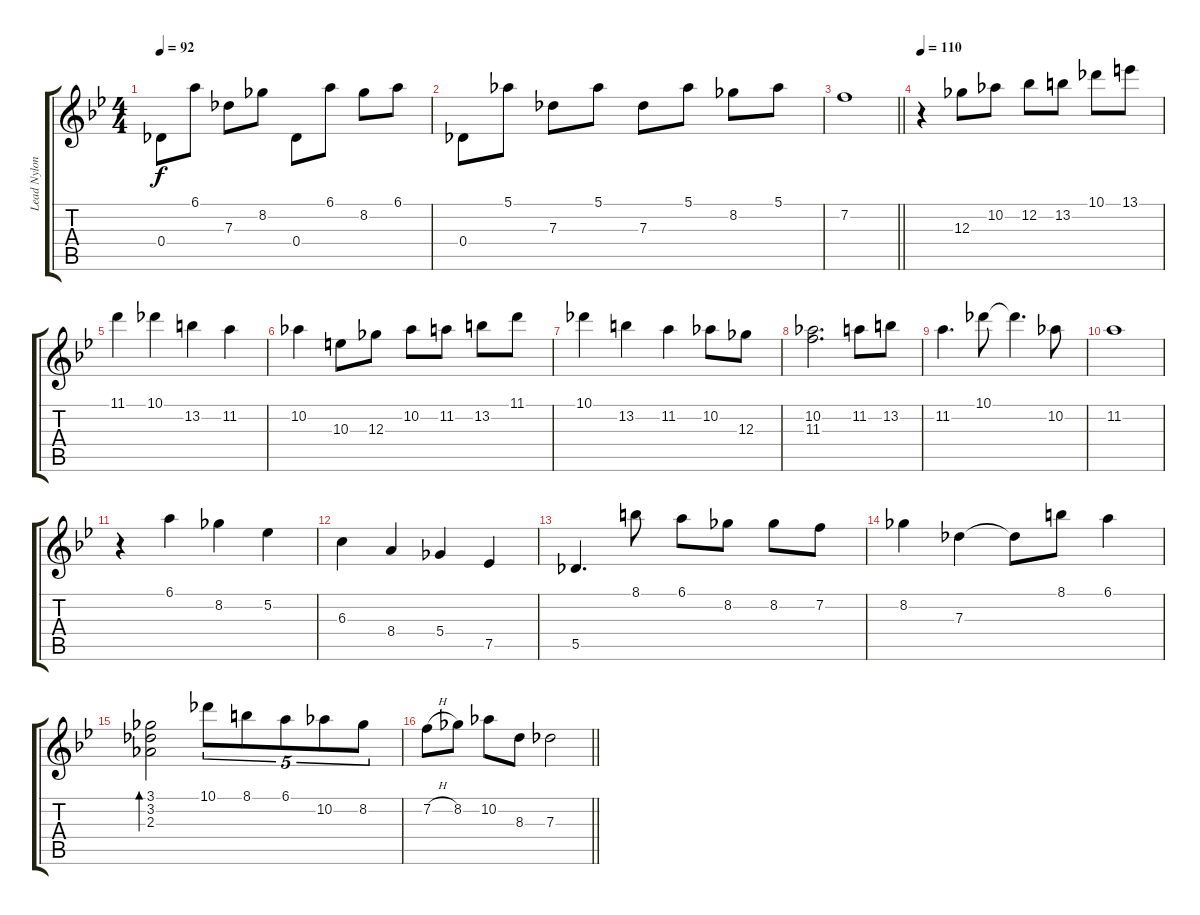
\track ("Lead Nylon" "Lead Nylon") {instrument acousticguitarnylon}
\staff {score tabs}
\tuning (Eb4 Bb3 Gb3 Db3 Ab2 Eb2) {hide}
\ts (4 4)
\tempo 92
\clef g2
\ks bb
0.4.8{dy f} 6.1.8 7.3.8 8.2.8 0.4.8 6.1.8 8.2.8 6.1.8 |
0.4.8 5.1.8 7.3.8 5.1.8 7.3.8 5.1.8 8.2.8 5.1.8 |
\barLineRight lightlight
7.2.1 |
\tempo 110
r.4 12.3.8 10.2.8 12.2.8 13.2.8 10.1.8 13.1.8 |
11.1.4 10.1.4 13.2.4 11.2.4 |
10.2.4 10.3.8 12.3.8 10.2.8 11.2.8 13.2.8 11.1.8 |
10.1.4 13.2.4 11.2.4 10.2.8 12.3.8 |
(10.2 11.3).2{d} 11.2.8 13.2.8 |
11.2.4{d} 10.1.8 10.1{t}.4{d} 10.2.8 |
11.2.1 |
r.4 6.1.4 8.2.4 5.2.4 |
6.3.4 8.4.4 5.4.4 7.5.4 |
5.5.4{d} 8.1.8 6.1.8 8.2.8 8.2.8 7.2.8 |
8.2.4 7.3.4 7.3{t}.8 8.1.8 6.1.4 |
(3.1 3.2 2.3).2{bd 30} 10.1.8{tu (5 4)} 8.1.8{tu (5 4)} 6.1.8{tu (5 4)} 10.2.8{tu (5 4)} 8.2.8{tu (5 4)} |
\barLineRight lightlight
7.2{h}.8 8.2.8 10.2.8 8.3.8 7.3.2
